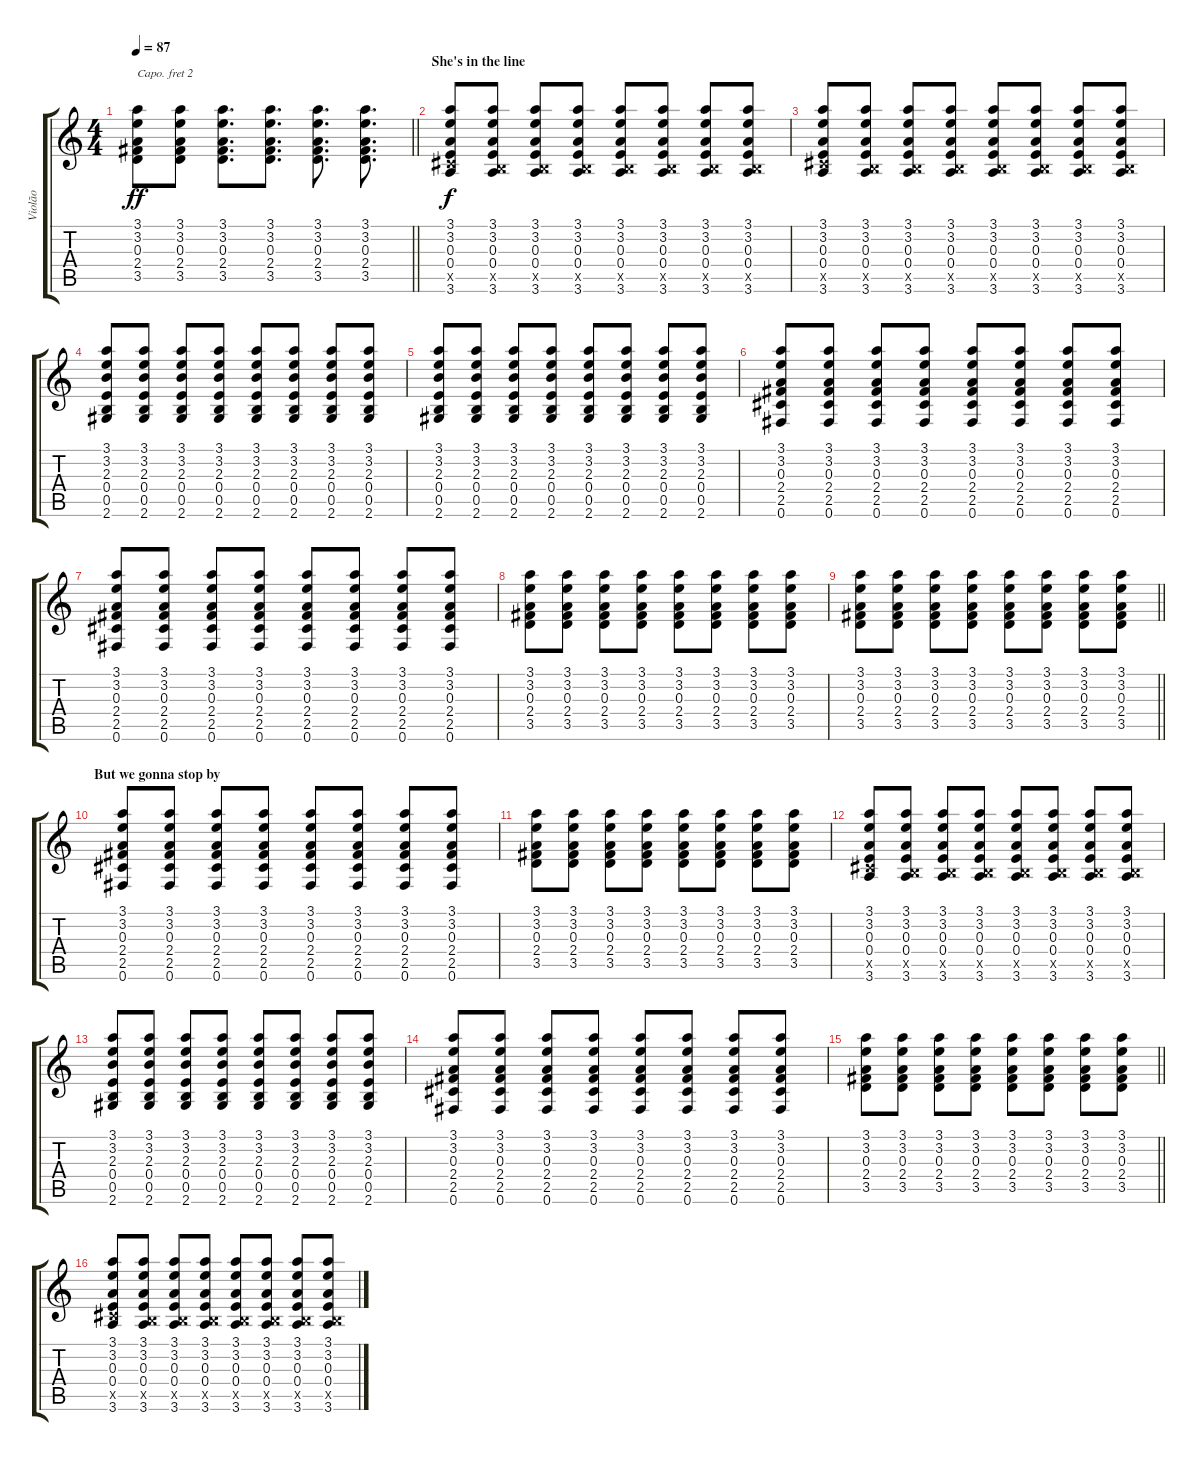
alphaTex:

\track ("Violão" "Violão") {instrument acousticguitarnylon}
\staff {score tabs}
\capo 2
\tuning (E4 B3 G3 D3 A2 E2) {hide}
\ts (4 4)
\tempo 87
\clef g2
\barLineRight lightlight
\ks c
(3.1 3.2 0.3 2.4 3.5).8{dy ff} (3.1 3.2 0.3 2.4 3.5).8 (3.1 3.2 0.3 2.4 3.5).8{d} (3.1 3.2 0.3 2.4 3.5).8{d} (3.1 3.2 0.3 2.4 3.5).8{d} (3.1 3.2 0.3 2.4 3.5).8{d} |
\section ("" "She's in the line")
(3.1 3.2 0.3 0.4 2.5{x} 3.6).8{dy f} (3.1 3.2 0.3 0.4 0.5{x} 3.6).8 (3.1 3.2 0.3 0.4 0.5{x} 3.6).8 (3.1 3.2 0.3 0.4 0.5{x} 3.6).8 (3.1 3.2 0.3 0.4 0.5{x} 3.6).8 (3.1 3.2 0.3 0.4 0.5{x} 3.6).8 (3.1 3.2 0.3 0.4 0.5{x} 3.6).8 (3.1 3.2 0.3 0.4 0.5{x} 3.6).8 |
(3.1 3.2 0.3 0.4 2.5{x} 3.6).8 (3.1 3.2 0.3 0.4 0.5{x} 3.6).8 (3.1 3.2 0.3 0.4 0.5{x} 3.6).8 (3.1 3.2 0.3 0.4 0.5{x} 3.6).8 (3.1 3.2 0.3 0.4 0.5{x} 3.6).8 (3.1 3.2 0.3 0.4 0.5{x} 3.6).8 (3.1 3.2 0.3 0.4 0.5{x} 3.6).8 (3.1 3.2 0.3 0.4 0.5{x} 3.6).8 |
(3.1 3.2 2.3 0.4 0.5 2.6).8 (3.1 3.2 2.3 0.4 0.5 2.6).8 (3.1 3.2 2.3 0.4 0.5 2.6).8 (3.1 3.2 2.3 0.4 0.5 2.6).8 (3.1 3.2 2.3 0.4 0.5 2.6).8 (3.1 3.2 2.3 0.4 0.5 2.6).8 (3.1 3.2 2.3 0.4 0.5 2.6).8 (3.1 3.2 2.3 0.4 0.5 2.6).8 |
(3.1 3.2 2.3 0.4 0.5 2.6).8 (3.1 3.2 2.3 0.4 0.5 2.6).8 (3.1 3.2 2.3 0.4 0.5 2.6).8 (3.1 3.2 2.3 0.4 0.5 2.6).8 (3.1 3.2 2.3 0.4 0.5 2.6).8 (3.1 3.2 2.3 0.4 0.5 2.6).8 (3.1 3.2 2.3 0.4 0.5 2.6).8 (3.1 3.2 2.3 0.4 0.5 2.6).8 |
(3.1 3.2 0.3 2.4 2.5 0.6).8 (3.1 3.2 0.3 2.4 2.5 0.6).8 (3.1 3.2 0.3 2.4 2.5 0.6).8 (3.1 3.2 0.3 2.4 2.5 0.6).8 (3.1 3.2 0.3 2.4 2.5 0.6).8 (3.1 3.2 0.3 2.4 2.5 0.6).8 (3.1 3.2 0.3 2.4 2.5 0.6).8 (3.1 3.2 0.3 2.4 2.5 0.6).8 |
(3.1 3.2 0.3 2.4 2.5 0.6).8 (3.1 3.2 0.3 2.4 2.5 0.6).8 (3.1 3.2 0.3 2.4 2.5 0.6).8 (3.1 3.2 0.3 2.4 2.5 0.6).8 (3.1 3.2 0.3 2.4 2.5 0.6).8 (3.1 3.2 0.3 2.4 2.5 0.6).8 (3.1 3.2 0.3 2.4 2.5 0.6).8 (3.1 3.2 0.3 2.4 2.5 0.6).8 |
(3.1 3.2 0.3 2.4 3.5).8 (3.1 3.2 0.3 2.4 3.5).8 (3.1 3.2 0.3 2.4 3.5).8 (3.1 3.2 0.3 2.4 3.5).8 (3.1 3.2 0.3 2.4 3.5).8 (3.1 3.2 0.3 2.4 3.5).8 (3.1 3.2 0.3 2.4 3.5).8 (3.1 3.2 0.3 2.4 3.5).8 |
\barLineRight lightlight
(3.1 3.2 0.3 2.4 3.5).8 (3.1 3.2 0.3 2.4 3.5).8 (3.1 3.2 0.3 2.4 3.5).8 (3.1 3.2 0.3 2.4 3.5).8 (3.1 3.2 0.3 2.4 3.5).8 (3.1 3.2 0.3 2.4 3.5).8 (3.1 3.2 0.3 2.4 3.5).8 (3.1 3.2 0.3 2.4 3.5).8 |
\section ("" "But we gonna stop by")
(3.1 3.2 0.3 2.4 2.5 0.6).8 (3.1 3.2 0.3 2.4 2.5 0.6).8 (3.1 3.2 0.3 2.4 2.5 0.6).8 (3.1 3.2 0.3 2.4 2.5 0.6).8 (3.1 3.2 0.3 2.4 2.5 0.6).8 (3.1 3.2 0.3 2.4 2.5 0.6).8 (3.1 3.2 0.3 2.4 2.5 0.6).8 (3.1 3.2 0.3 2.4 2.5 0.6).8 |
(3.1 3.2 0.3 2.4 3.5).8 (3.1 3.2 0.3 2.4 3.5).8 (3.1 3.2 0.3 2.4 3.5).8 (3.1 3.2 0.3 2.4 3.5).8 (3.1 3.2 0.3 2.4 3.5).8 (3.1 3.2 0.3 2.4 3.5).8 (3.1 3.2 0.3 2.4 3.5).8 (3.1 3.2 0.3 2.4 3.5).8 |
(3.1 3.2 0.3 0.4 2.5{x} 3.6).8 (3.1 3.2 0.3 0.4 0.5{x} 3.6).8 (3.1 3.2 0.3 0.4 0.5{x} 3.6).8 (3.1 3.2 0.3 0.4 0.5{x} 3.6).8 (3.1 3.2 0.3 0.4 0.5{x} 3.6).8 (3.1 3.2 0.3 0.4 0.5{x} 3.6).8 (3.1 3.2 0.3 0.4 0.5{x} 3.6).8 (3.1 3.2 0.3 0.4 0.5{x} 3.6).8 |
(3.1 3.2 2.3 0.4 0.5 2.6).8 (3.1 3.2 2.3 0.4 0.5 2.6).8 (3.1 3.2 2.3 0.4 0.5 2.6).8 (3.1 3.2 2.3 0.4 0.5 2.6).8 (3.1 3.2 2.3 0.4 0.5 2.6).8 (3.1 3.2 2.3 0.4 0.5 2.6).8 (3.1 3.2 2.3 0.4 0.5 2.6).8 (3.1 3.2 2.3 0.4 0.5 2.6).8 |
(3.1 3.2 0.3 2.4 2.5 0.6).8 (3.1 3.2 0.3 2.4 2.5 0.6).8 (3.1 3.2 0.3 2.4 2.5 0.6).8 (3.1 3.2 0.3 2.4 2.5 0.6).8 (3.1 3.2 0.3 2.4 2.5 0.6).8 (3.1 3.2 0.3 2.4 2.5 0.6).8 (3.1 3.2 0.3 2.4 2.5 0.6).8 (3.1 3.2 0.3 2.4 2.5 0.6).8 |
\barLineRight lightlight
(3.1 3.2 0.3 2.4 3.5).8 (3.1 3.2 0.3 2.4 3.5).8 (3.1 3.2 0.3 2.4 3.5).8 (3.1 3.2 0.3 2.4 3.5).8 (3.1 3.2 0.3 2.4 3.5).8 (3.1 3.2 0.3 2.4 3.5).8 (3.1 3.2 0.3 2.4 3.5).8 (3.1 3.2 0.3 2.4 3.5).8 |
(3.1 3.2 0.3 0.4 2.5{x} 3.6).8 (3.1 3.2 0.3 0.4 0.5{x} 3.6).8 (3.1 3.2 0.3 0.4 0.5{x} 3.6).8 (3.1 3.2 0.3 0.4 0.5{x} 3.6).8 (3.1 3.2 0.3 0.4 0.5{x} 3.6).8 (3.1 3.2 0.3 0.4 0.5{x} 3.6).8 (3.1 3.2 0.3 0.4 0.5{x} 3.6).8 (3.1 3.2 0.3 0.4 0.5{x} 3.6).8
